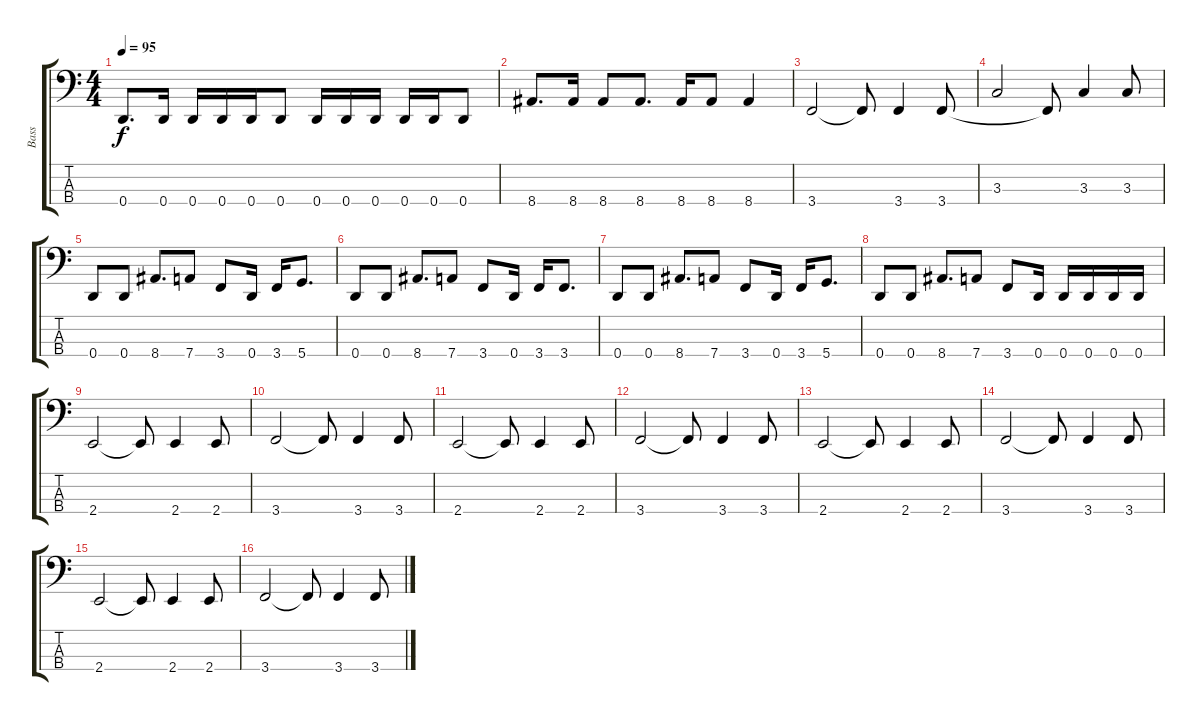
\track ("Bass" "Bass") {instrument electricbassfinger}
\staff {score tabs}
\tuning (G2 D2 A1 D1) {hide}
\ts (4 4)
\tempo 95
\clef f4
\ks c
0.4.8{d dy f} 0.4.16 0.4.16 0.4.16 0.4.16 0.4.8 0.4.16 0.4.16 0.4.16 0.4.16 0.4.16 0.4.8 |
8.4.8{d} 8.4.16 8.4.8 8.4.8{d} 8.4.16 8.4.8 8.4.4 |
3.4.2 3.4{t}.8 3.4.4 3.4.8 |
3.3.2 3.4{t}.8 3.3.4 3.3.8 |
0.4.8 0.4.8 8.4.8{d} 7.4.8 3.4.8 0.4.16 3.4.16 5.4.8{d} |
0.4.8 0.4.8 8.4.8{d} 7.4.8 3.4.8 0.4.16 3.4.16 3.4.8{d} |
0.4.8 0.4.8 8.4.8{d} 7.4.8 3.4.8 0.4.16 3.4.16 5.4.8{d} |
0.4.8 0.4.8 8.4.8{d} 7.4.8 3.4.8 0.4.16 0.4.16 0.4.16 0.4.16 0.4.16 |
2.4.2 2.4{t}.8 2.4.4 2.4.8 |
3.4.2 3.4{t}.8 3.4.4 3.4.8 |
2.4.2 2.4{t}.8 2.4.4 2.4.8 |
3.4.2 3.4{t}.8 3.4.4 3.4.8 |
2.4.2 2.4{t}.8 2.4.4 2.4.8 |
3.4.2 3.4{t}.8 3.4.4 3.4.8 |
2.4.2 2.4{t}.8 2.4.4 2.4.8 |
3.4.2 3.4{t}.8 3.4.4 3.4.8
